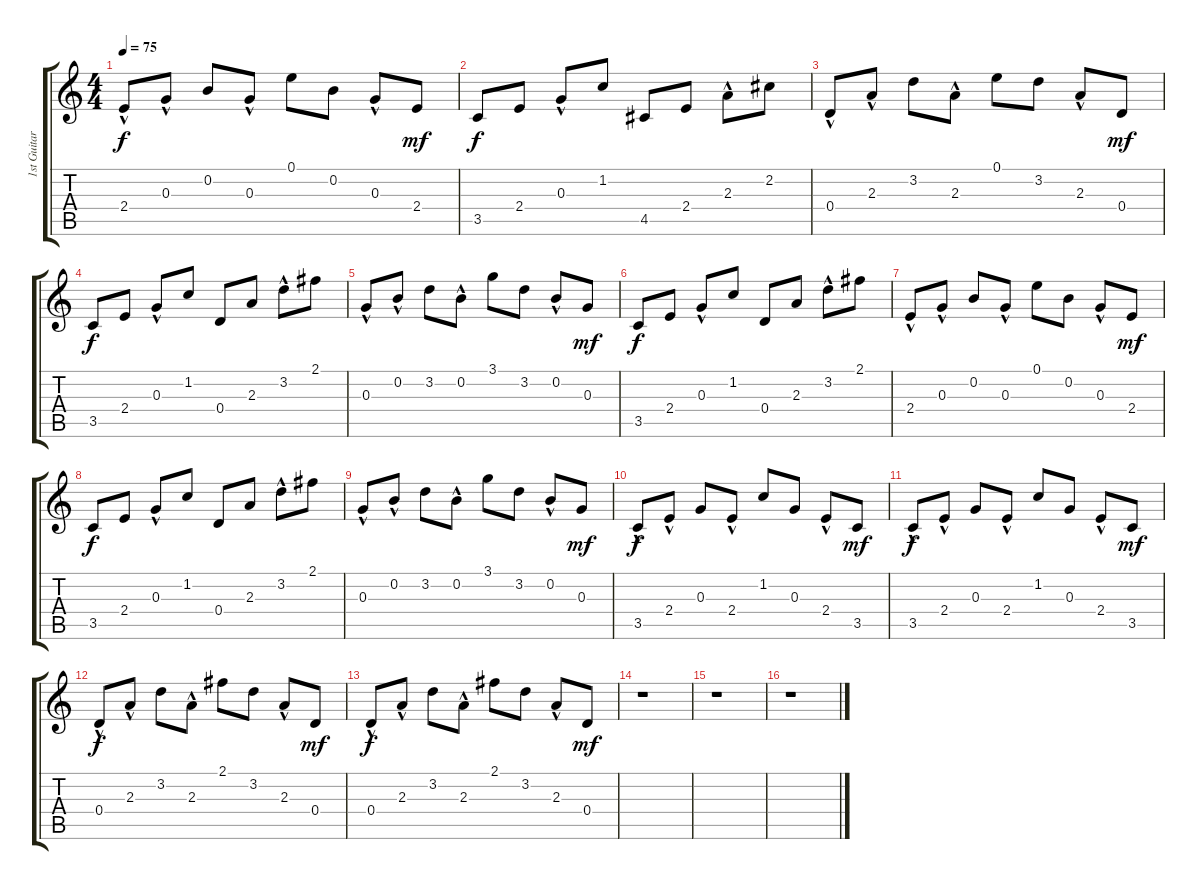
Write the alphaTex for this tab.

\track ("1st Guitar" "1st Guitar") {instrument acousticguitarsteel}
\staff {score tabs}
\tuning (E4 B3 G3 D3 A2 E2) {hide}
\ts (4 4)
\tempo 75
\clef g2
\ks c
2.4{hac}.8{dy f} 0.3{hac}.8 0.2.8 0.3{hac}.8 0.1.8 0.2.8 0.3{hac}.8 2.4.8{dy mf} |
3.5.8{dy f} 2.4.8 0.3{hac}.8 1.2.8 4.5.8 2.4.8 2.3{hac}.8 2.2.8 |
0.4{hac}.8 2.3{hac}.8 3.2.8 2.3{hac}.8 0.1.8 3.2.8 2.3{hac}.8 0.4.8{dy mf} |
3.5.8{dy f} 2.4.8 0.3{hac}.8 1.2.8 0.4.8 2.3.8 3.2{hac}.8 2.1.8 |
0.3{hac}.8 0.2{hac}.8 3.2.8 0.2{hac}.8 3.1.8 3.2.8 0.2{hac}.8 0.3.8{dy mf} |
3.5.8{dy f} 2.4.8 0.3{hac}.8 1.2.8 0.4.8 2.3.8 3.2{hac}.8 2.1.8 |
2.4{hac}.8 0.3{hac}.8 0.2.8 0.3{hac}.8 0.1.8 0.2.8 0.3{hac}.8 2.4.8{dy mf} |
3.5.8{dy f} 2.4.8 0.3{hac}.8 1.2.8 0.4.8 2.3.8 3.2{hac}.8 2.1.8 |
0.3{hac}.8 0.2{hac}.8 3.2.8 0.2{hac}.8 3.1.8 3.2.8 0.2{hac}.8 0.3.8{dy mf} |
3.5{hac}.8{dy f} 2.4{hac}.8 0.3.8 2.4{hac}.8 1.2.8 0.3.8 2.4{hac}.8 3.5.8{dy mf} |
3.5{hac}.8{dy f} 2.4{hac}.8 0.3.8 2.4{hac}.8 1.2.8 0.3.8 2.4{hac}.8 3.5.8{dy mf} |
0.4{hac}.8{dy f} 2.3{hac}.8 3.2.8 2.3{hac}.8 2.1.8 3.2.8 2.3{hac}.8 0.4.8{dy mf} |
0.4{hac}.8{dy f} 2.3{hac}.8 3.2.8 2.3{hac}.8 2.1.8 3.2.8 2.3{hac}.8 0.4.8{dy mf} |
r.1 |
r.1 |
r.1
